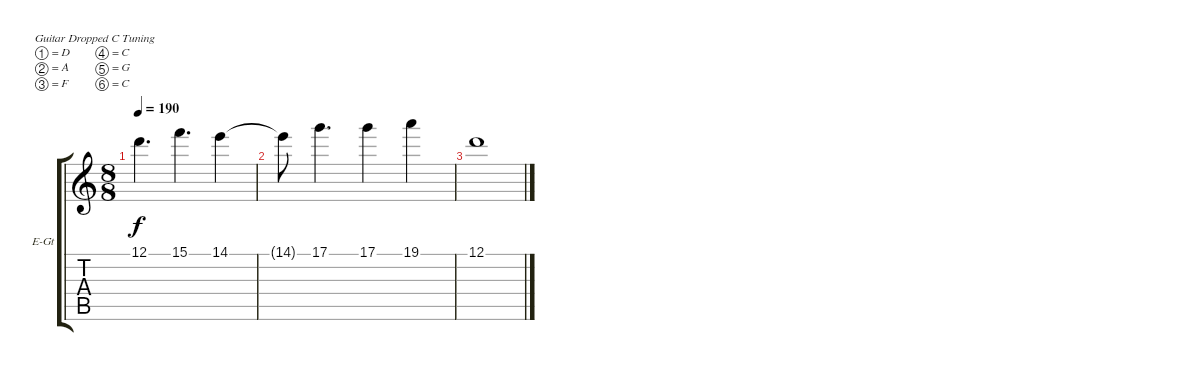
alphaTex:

\defaultSystemsLayout 4
\bracketExtendMode groupsimilarinstruments
\firstSystemTrackNameOrientation horizontal
\otherSystemsTrackNameOrientation horizontal
\track ("Electric Guitar" "E-Gt") {instrument distortionguitar}
\staff {score tabs}
\tuning (D4 A3 F3 C3 G2 C2)
\ts (8 8)
\tempo 190
\clef g2
\ks c
12.1.4{d dy f} 15.1.4{d} 14.1.4 |
14.1{t}.8 17.1.4{d} 17.1.4 19.1.4 |
12.1.1
